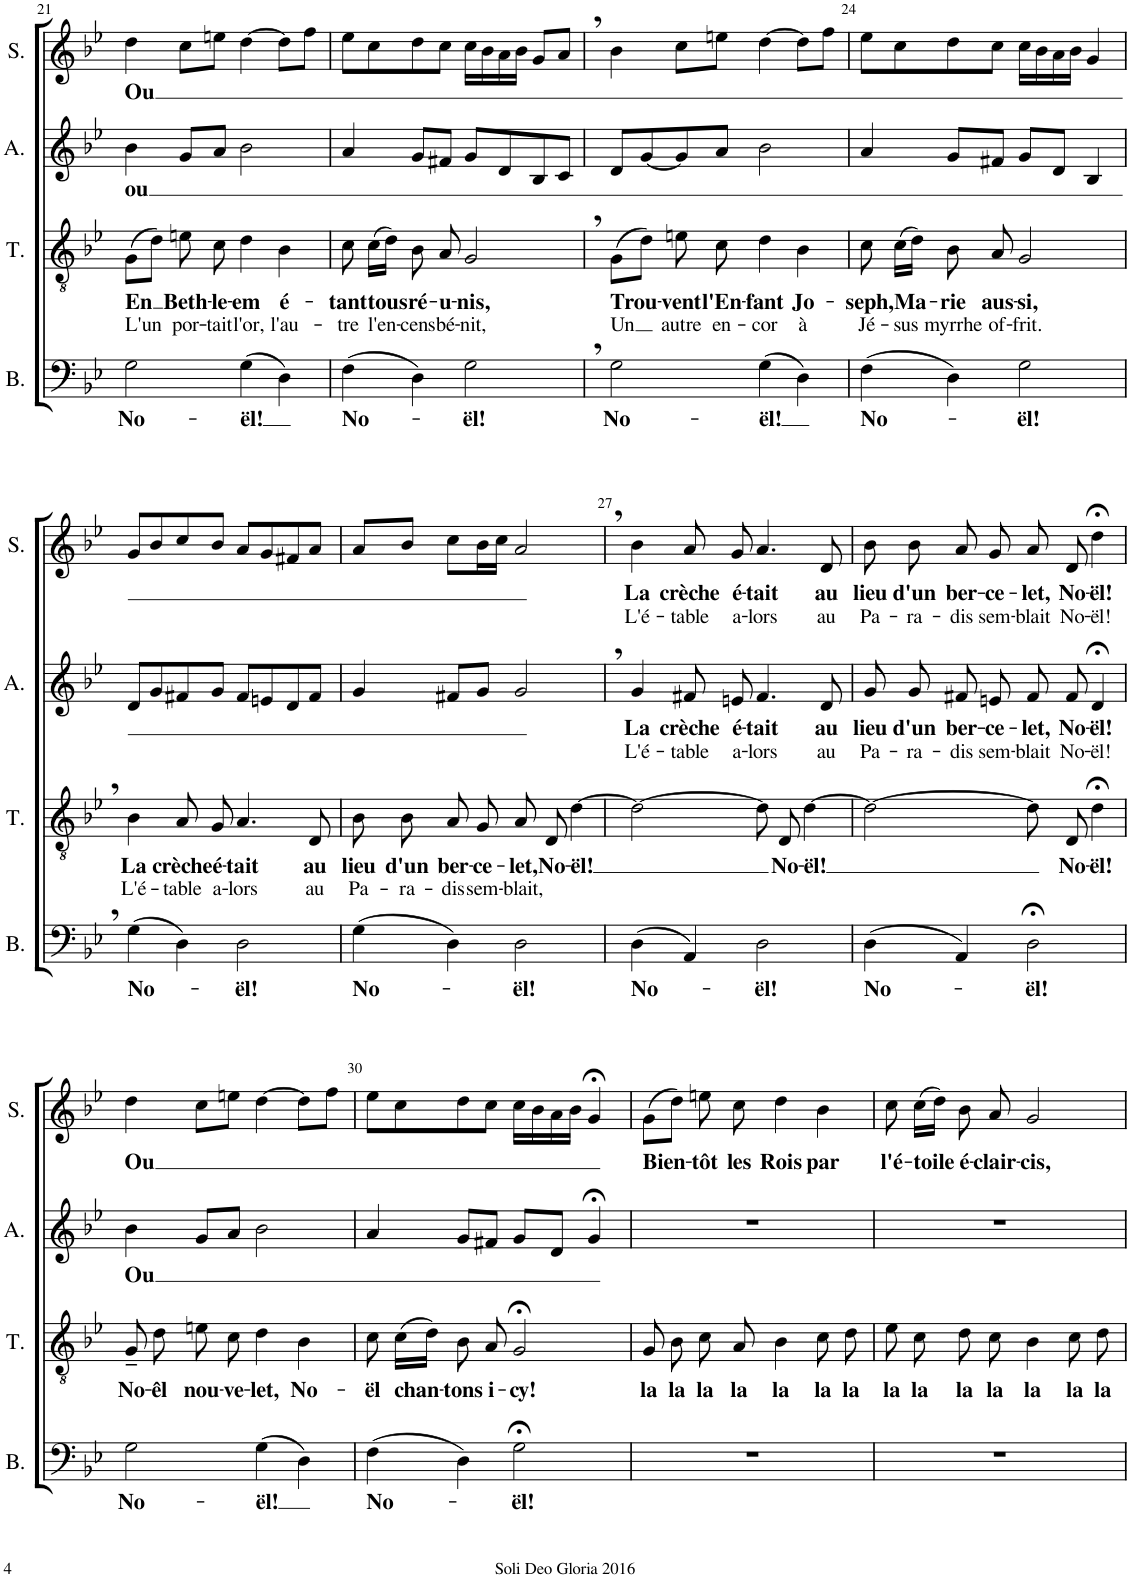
**kern	**text	**kern	**text	**text	**kern	**text	**text	**kern	**text	**text
*part4	*part4	*part3	*part3	*part3	*part2	*part2	*part2	*part1	*part1	*part1
*staff4	*staff4	*staff3	*staff3	*staff3	*staff2	*staff2	*staff2	*staff1	*staff1	*staff1
*I"Bass	*	*I"Ténor	*	*	*I"Alto	*	*	*I"Soprano	*	*
*I'B.	*	*I'T.	*	*	*I'A.	*	*	*I'S.	*	*
!!LO:PB:g=z
*clefF4	*	*clefGv2	*	*	*clefG2	*	*	*clefG2	*	*
*k[b-e-]	*	*k[b-e-]	*	*	*k[b-e-]	*	*	*k[b-e-]	*	*
*M4/4	*	*M4/4	*	*	*M4/4	*	*	*M4/4	*	*
*met(c)	*	*met(c)	*	*	*met(c)	*	*	*met(c)	*	*
=21	=21	=21	=21	=21	=21	=21	=21	=21	=21	=21
!	!LO:LY:b	!	!LO:LY:b	!LO:LY:b	!	!LO:LY:b	!	!	!LO:LY:b	!
2G\	No-	(8G\L	En	L'un	4b-\	ou	.	4dd\	Ou	.
.	.	8d\J)	.	.	.	.	.	.	.	.
!	!	!	!LO:LY:b	!LO:LY:b	!	!	!	!	!	!
.	.	8en\	Beth-	por-	8g/L	.	.	8cc\L	.	.
!	!	!	!LO:LY:b	!LO:LY:b	!	!	!	!	!	!
.	.	8c\	-le-	-tait	8a/J	.	.	8een\J	.	.
!	!LO:LY:b	!	!LO:LY:b	!LO:LY:b	!	!	!	!	!	!
(4G\	-ël!	4d\	-em	l'or,	2b-\	.	.	[4dd\	.	.
!	!	!	!LO:LY:b	!LO:LY:b	!	!	!	!	!	!
4D\)	.	4B-\	é-	l'au-	.	.	.	8dd\L]	.	.
.	.	.	.	.	.	.	.	8ff\J	.	.
=22	=22	=22	=22	=22	=22	=22	=22	=22	=22	=22
!	!LO:LY:b	!	!LO:LY:b	!LO:LY:b	!	!	!	!	!	!
(4F\	No-	8c\	-tant	-tre	4a/	.	.	8ee-\L	.	.
!	!	!	!LO:LY:b	!LO:LY:b	!	!	!	!	!	!
.	.	(16c\LL	tous	l'en-	.	.	.	8cc\	.	.
.	.	16d\JJ)	.	.	.	.	.	.	.	.
!	!	!	!LO:LY:b	!LO:LY:b	!	!	!	!	!	!
4D\)	.	8B-\	ré-	-cens	8g/L	.	.	8dd\	.	.
!	!	!	!LO:LY:b	!LO:LY:b	!	!	!	!	!	!
.	.	8A/	-u-	bé-	8f#X/J	.	.	8cc\J	.	.
!	!LO:LY:b	!	!LO:LY:b	!LO:LY:b	!	!	!	!	!	!
2G\	-ël!	2G/	-nis,	-nit,	8g/L	.	.	16cc\LL	.	.
.	.	.	.	.	.	.	.	16b-\	.	.
.	.	.	.	.	8d/	.	.	16a\	.	.
.	.	.	.	.	.	.	.	16b-\JJ	.	.
.	.	.	.	.	8B-/	.	.	8g/L	.	.
.	.	.	.	.	8c/J	.	.	8a/J	.	.
=23	=23	=23	=23	=23	=23	=23	=23	=23	=23	=23
!	!LO:LY:b	!	!LO:LY:b	!LO:LY:b	!	!	!	!	!	!
2G\	No-	(8G\L	Trou-	Un	8d/L	.	.	4b-\	.	.
.	.	8d\J)	.	.	[8g/	.	.	.	.	.
!	!	!	!LO:LY:b	!LO:LY:b	!	!	!	!	!	!
.	.	8en\	-vent	autre	8g/]	.	.	8cc\L	.	.
!	!	!	!LO:LY:b	!LO:LY:b	!	!	!	!	!	!
.	.	8c\	l'En-	en-	8a/J	.	.	8een\J	.	.
!	!LO:LY:b	!	!LO:LY:b	!LO:LY:b	!	!	!	!	!	!
(4G\	-ël!	4d\	-fant	-cor	2b-\	.	.	[4dd\	.	.
!	!	!	!LO:LY:b	!LO:LY:b	!	!	!	!	!	!
4D\)	.	4B-\	Jo-	à	.	.	.	8dd\L]	.	.
.	.	.	.	.	.	.	.	8ff\J	.	.
=24	=24	=24	=24	=24	=24	=24	=24	=24	=24	=24
!	!LO:LY:b	!	!LO:LY:b	!LO:LY:b	!	!	!	!	!	!
(4F\	No-	8c\	-seph,	Jé-	4a/	.	.	8ee-\L	.	.
!	!	!	!LO:LY:b	!LO:LY:b	!	!	!	!	!	!
.	.	(16c\LL	Ma-	-sus	.	.	.	8cc\	.	.
.	.	16d\JJ)	.	.	.	.	.	.	.	.
!	!	!	!LO:LY:b	!LO:LY:b	!	!	!	!	!	!
4D\)	.	8B-\	-rie	myrrhe	8g/L	.	.	8dd\	.	.
!	!	!	!LO:LY:b	!LO:LY:b	!	!	!	!	!	!
.	.	8A/	aus-	of-	8f#X/J	.	.	8cc\J	.	.
!	!LO:LY:b	!	!LO:LY:b	!LO:LY:b	!	!	!	!	!	!
2G\	-ël!	2G/	-si,	-frit.	8g/L	.	.	16cc\LL	.	.
.	.	.	.	.	.	.	.	16b-\	.	.
.	.	.	.	.	8d/J	.	.	16a\	.	.
.	.	.	.	.	.	.	.	16b-\JJ	.	.
.	.	.	.	.	4B-/	.	.	4g/	.	.
!!LO:LB:g=z
=25	=25	=25	=25	=25	=25	=25	=25	=25	=25	=25
!	!LO:LY:b	!	!LO:LY:b	!LO:LY:b	!	!	!	!	!	!
(4G\	No-	4B-\	La	L'é-	8d/L	.	.	8g/L	.	.
.	.	.	.	.	8g/	.	.	8b-/	.	.
!	!	!	!LO:LY:b	!LO:LY:b	!	!	!	!	!	!
4D\)	.	8A/	crèche	-table	8f#X/	.	.	8cc/	.	.
!	!	!	!LO:LY:b	!LO:LY:b	!	!	!	!	!	!
.	.	8G/	é-	a-	8g/J	.	.	8b-/J	.	.
!	!LO:LY:b	!	!LO:LY:b	!LO:LY:b	!	!	!	!	!	!
2D\	-ël!	4.A/	-tait	-lors	8f#/L	.	.	8a/L	.	.
.	.	.	.	.	8en/	.	.	8g/	.	.
.	.	.	.	.	8d/	.	.	8f#X/	.	.
!	!	!	!LO:LY:b	!LO:LY:b	!	!	!	!	!	!
.	.	8D/	au	au	8f#/J	.	.	8a/J	.	.
=26	=26	=26	=26	=26	=26	=26	=26	=26	=26	=26
!	!LO:LY:b	!	!LO:LY:b	!LO:LY:b	!	!	!	!	!	!
(4G\	No-	8B-\	lieu	Pa-	4g/	.	.	8a/L	.	.
!	!	!	!LO:LY:b	!LO:LY:b	!	!	!	!	!	!
.	.	8B-\	d'un	-ra-	.	.	.	8b-/J	.	.
!	!	!	!LO:LY:b	!LO:LY:b	!	!	!	!	!	!
4D\)	.	8A/	ber-	-dis	8f#X/L	.	.	8cc\L	.	.
!	!	!	!LO:LY:b	!LO:LY:b	!	!	!	!	!	!
.	.	8G/	-ce-	sem-	8g/J	.	.	16b-\L	.	.
.	.	.	.	.	.	.	.	16cc\JJ	.	.
!	!LO:LY:b	!	!LO:LY:b	!LO:LY:b	!	!	!	!	!	!
2D\	-ël!	8A/	-let,	-blait,	2g/	.	.	2a/	.	.
!	!	!	!LO:LY:b	!	!	!	!	!	!	!
.	.	8D/	No-	.	.	.	.	.	.	.
!	!	!	!LO:LY:b	!	!	!	!	!	!	!
.	.	[4d\	-ël!	.	.	.	.	.	.	.
=27	=27	=27	=27	=27	=27	=27	=27	=27	=27	=27
!	!LO:LY:b	!	!	!	!	!LO:LY:b	!LO:LY:b	!	!LO:LY:b	!LO:LY:b
(4D\	No-	2d\_	.	.	4g/	La	L'é-	4b-\	La	L'é-
!	!	!	!	!	!	!LO:LY:b	!LO:LY:b	!	!LO:LY:b	!LO:LY:b
4AA/)	.	.	.	.	8f#X/	crèche	-table	8a/	crèche	-table
!	!	!	!	!	!	!LO:LY:b	!LO:LY:b	!	!LO:LY:b	!LO:LY:b
.	.	.	.	.	8en/	é-	a-	8g/	é-	a-
!	!LO:LY:b	!	!	!	!	!LO:LY:b	!LO:LY:b	!	!LO:LY:b	!LO:LY:b
2D\	-ël!	8d\]	.	.	4.f#/	-tait	-lors	4.a/	-tait	-lors
!	!	!	!LO:LY:b	!	!	!	!	!	!	!
.	.	8D/	No-	.	.	.	.	.	.	.
!	!	!	!LO:LY:b	!	!	!	!	!	!	!
.	.	[4d\	-ël!	.	.	.	.	.	.	.
!	!	!	!	!	!	!LO:LY:b	!LO:LY:b	!	!LO:LY:b	!LO:LY:b
.	.	.	.	.	8d/	au	au	8d/	au	au
=28	=28	=28	=28	=28	=28	=28	=28	=28	=28	=28
!	!LO:LY:b	!	!	!	!	!LO:LY:b	!LO:LY:b	!	!LO:LY:b	!LO:LY:b
(4D\	No-	2d\_	.	.	8g/	lieu	Pa-	8b-\	lieu	Pa-
!	!	!	!	!	!	!LO:LY:b	!LO:LY:b	!	!LO:LY:b	!LO:LY:b
.	.	.	.	.	8g/	d'un	-ra-	8b-\	d'un	-ra-
!	!	!	!	!	!	!LO:LY:b	!LO:LY:b	!	!LO:LY:b	!LO:LY:b
4AA/)	.	.	.	.	8f#X/	ber-	-dis	8a/	ber-	-dis
!	!	!	!	!	!	!LO:LY:b	!LO:LY:b	!	!LO:LY:b	!LO:LY:b
.	.	.	.	.	8en/	-ce-	sem-	8g/	-ce-	sem-
!	!LO:LY:b	!	!	!	!	!LO:LY:b	!LO:LY:b	!	!LO:LY:b	!LO:LY:b
2D;<\	-ël!	8d\]	.	.	8f#/	-let,	-blait	8a/	-let,	-blait
!	!	!	!LO:LY:b	!	!	!LO:LY:b	!LO:LY:b	!	!LO:LY:b	!LO:LY:b
.	.	8D/	No-	.	8f#/	No-	No-	8d/	No-	No-
!	!	!	!LO:LY:b	!	!	!LO:LY:b	!LO:LY:b	!	!LO:LY:b	!LO:LY:b
.	.	4d;<\	-ël!	.	4d;</	-ël!	-ël!	4dd;<\	-ël!	-ël!
!!LO:LB:g=z
=29	=29	=29	=29	=29	=29	=29	=29	=29	=29	=29
!	!LO:LY:b	!	!LO:LY:b	!	!	!LO:LY:b	!	!	!LO:LY:b	!
2G\	No-	8G~/	No-	.	4b-\	Ou	.	4dd\	Ou	.
!	!	!	!LO:LY:b	!	!	!	!	!	!	!
.	.	8d\	-êl	.	.	.	.	.	.	.
!	!	!	!LO:LY:b	!	!	!	!	!	!	!
.	.	8en\	nou-	.	8g/L	.	.	8cc\L	.	.
!	!	!	!LO:LY:b	!	!	!	!	!	!	!
.	.	8c\	-ve-	.	8a/J	.	.	8een\J	.	.
!	!LO:LY:b	!	!LO:LY:b	!	!	!	!	!	!	!
(4G\	-ël!	4d\	-let,	.	2b-\	.	.	[4dd\	.	.
!	!	!	!LO:LY:b	!	!	!	!	!	!	!
4D\)	.	4B-\	No-	.	.	.	.	8dd\L]	.	.
.	.	.	.	.	.	.	.	8ff\J	.	.
=30	=30	=30	=30	=30	=30	=30	=30	=30	=30	=30
!	!LO:LY:b	!	!LO:LY:b	!	!	!	!	!	!	!
(4F\	No-	8c\	-ël	.	4a/	.	.	8ee-\L	.	.
!	!	!	!LO:LY:b	!	!	!	!	!	!	!
.	.	(16c\LL	chan-	.	.	.	.	8cc\	.	.
.	.	16d\JJ)	.	.	.	.	.	.	.	.
!	!	!	!LO:LY:b	!	!	!	!	!	!	!
4D\)	.	8B-\	-tons	.	8g/L	.	.	8dd\	.	.
!	!	!	!LO:LY:b	!	!	!	!	!	!	!
.	.	8A/	i-	.	8f#X/J	.	.	8cc\J	.	.
!	!LO:LY:b	!	!LO:LY:b	!	!	!	!	!	!	!
2G;<\	-ël!	2G;</	-cy!	.	8g/L	.	.	16cc\LL	.	.
.	.	.	.	.	.	.	.	16b-\	.	.
.	.	.	.	.	8d/J	.	.	16a\	.	.
.	.	.	.	.	.	.	.	16b-\JJ	.	.
.	.	.	.	.	4g;</	.	.	4g;</	.	.
=31	=31	=31	=31	=31	=31	=31	=31	=31	=31	=31
!	!	!	!LO:LY:b	!	!	!	!	!	!LO:LY:b	!
1r	.	8G/	la	.	1r	.	.	(8g\L	Bien-	.
!	!	!	!LO:LY:b	!	!	!	!	!	!	!
.	.	8B-\	la	.	.	.	.	8dd\J)	.	.
!	!	!	!LO:LY:b	!	!	!	!	!	!LO:LY:b	!
.	.	8c\	la	.	.	.	.	8een\	-tôt	.
!	!	!	!LO:LY:b	!	!	!	!	!	!LO:LY:b	!
.	.	8A/	la	.	.	.	.	8cc\	les	.
!	!	!	!LO:LY:b	!	!	!	!	!	!LO:LY:b	!
.	.	4B-\	la	.	.	.	.	4dd\	Rois	.
!	!	!	!LO:LY:b	!	!	!	!	!	!LO:LY:b	!
.	.	8c\	la	.	.	.	.	4b-\	par	.
!	!	!	!LO:LY:b	!	!	!	!	!	!	!
.	.	8d\	la	.	.	.	.	.	.	.
=32	=32	=32	=32	=32	=32	=32	=32	=32	=32	=32
!	!	!	!LO:LY:b	!	!	!	!	!	!LO:LY:b	!
1r	.	8e-\	la	.	1r	.	.	8cc\	l'é-	.
!	!	!	!LO:LY:b	!	!	!	!	!	!LO:LY:b	!
.	.	8c\	la	.	.	.	.	(16cc\LL	-toile	.
.	.	.	.	.	.	.	.	16dd\JJ)	.	.
!	!	!	!LO:LY:b	!	!	!	!	!	!LO:LY:b	!
.	.	8d\	la	.	.	.	.	8b-\	é-	.
!	!	!	!LO:LY:b	!	!	!	!	!	!LO:LY:b	!
.	.	8c\	la	.	.	.	.	8a/	-clair-	.
!	!	!	!LO:LY:b	!	!	!	!	!	!LO:LY:b	!
.	.	4B-\	la	.	.	.	.	2g/	-cis,	.
!	!	!	!LO:LY:b	!	!	!	!	!	!	!
.	.	8c\	la	.	.	.	.	.	.	.
!	!	!	!LO:LY:b	!	!	!	!	!	!	!
.	.	8d\	la	.	.	.	.	.	.	.
=	=	=	=	=	=	=	=	=	=	=
*-	*-	*-	*-	*-	*-	*-	*-	*-	*-	*-
